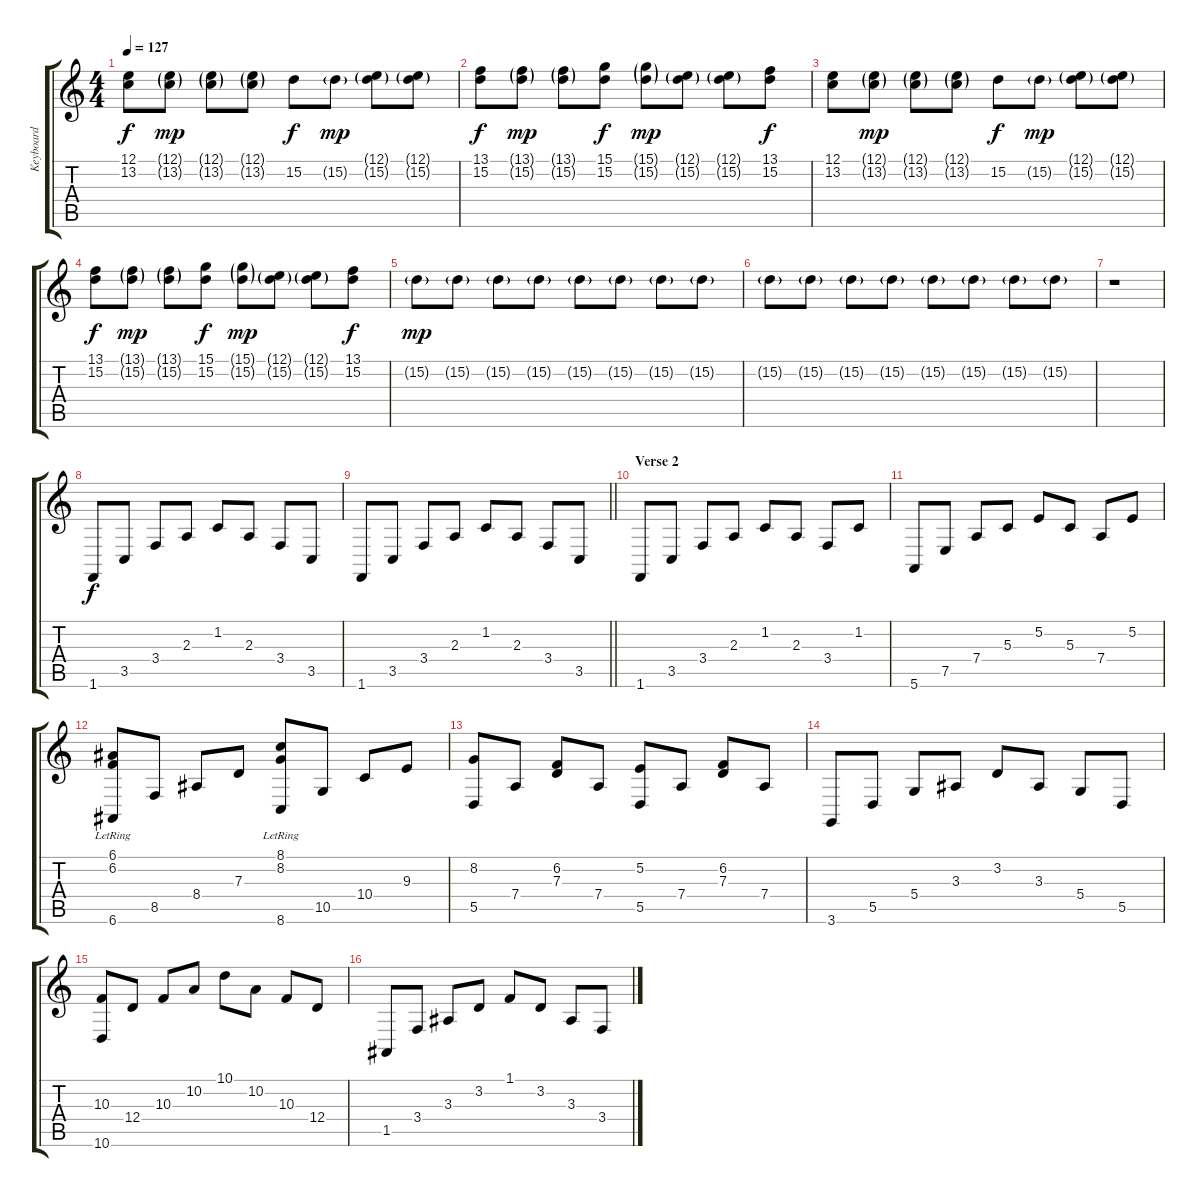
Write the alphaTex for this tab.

\track ("Keyboard" "Keyboard") {instrument electricgrandpiano}
\staff {score tabs}
\tuning (E4 B3 G3 D3 A2 E2) {hide}
\ts (4 4)
\tempo 127
\clef g2
\ks c
(12.1 13.2).8{dy f} (12.1{g} 13.2{g}).8{dy mp} (12.1{g} 13.2{g}).8 (12.1{g} 13.2{g}).8 15.2.8{dy f} 15.2{g}.8{dy mp} (12.1{g} 15.2{g}).8 (12.1{g} 15.2{g}).8 |
(13.1 15.2).8{dy f} (13.1{g} 15.2{g}).8{dy mp} (13.1{g} 15.2{g}).8 (15.1 15.2).8{dy f} (15.1{g} 15.2{g}).8{dy mp} (12.1{g} 15.2{g}).8 (12.1{g} 15.2{g}).8 (13.1 15.2).8{dy f} |
(12.1 13.2).8 (12.1{g} 13.2{g}).8{dy mp} (12.1{g} 13.2{g}).8 (12.1{g} 13.2{g}).8 15.2.8{dy f} 15.2{g}.8{dy mp} (12.1{g} 15.2{g}).8 (12.1{g} 15.2{g}).8 |
(13.1 15.2).8{dy f} (13.1{g} 15.2{g}).8{dy mp} (13.1{g} 15.2{g}).8 (15.1 15.2).8{dy f} (15.1{g} 15.2{g}).8{dy mp} (12.1{g} 15.2{g}).8 (12.1{g} 15.2{g}).8 (13.1 15.2).8{dy f} |
15.2{g}.8{dy mp} 15.2{g}.8 15.2{g}.8 15.2{g}.8 15.2{g}.8 15.2{g}.8 15.2{g}.8 15.2{g}.8 |
15.2{g}.8 15.2{g}.8 15.2{g}.8 15.2{g}.8 15.2{g}.8 15.2{g}.8 15.2{g}.8 15.2{g}.8 |
r.1 |
1.6.8{dy f volume 6} 3.5.8 3.4.8 2.3.8 1.2.8 2.3.8 3.4.8 3.5.8 |
\barLineRight lightlight
1.6.8{volume 6} 3.5.8 3.4.8 2.3.8 1.2.8 2.3.8 3.4.8 3.5.8 |
\section ("" "Verse 2")
1.6.8{volume 8} 3.5.8 3.4.8 2.3.8 1.2.8 2.3.8 3.4.8 1.2.8 |
5.6.8 7.5.8 7.4.8 5.3.8 5.2.8 5.3.8 7.4.8 5.2.8 |
(6.1{lr} 6.2{lr} 6.6).8 8.5.8 8.4.8 7.3.8 (8.1{lr} 8.2{lr} 8.6).8 10.5.8 10.4.8 9.3.8 |
(8.2 5.5).8 7.4.8 (6.2 7.3).8 7.4.8 (5.2 5.5).8 7.4.8 (6.2 7.3).8 7.4.8 |
3.6.8 5.5.8 5.4.8 3.3.8 3.2.8 3.3.8 5.4.8 5.5.8 |
(10.3 10.6).8 12.4.8 10.3.8 10.2.8 10.1.8 10.2.8 10.3.8 12.4.8 |
1.5.8 3.4.8 3.3.8 3.2.8 1.1.8 3.2.8 3.3.8 3.4.8
